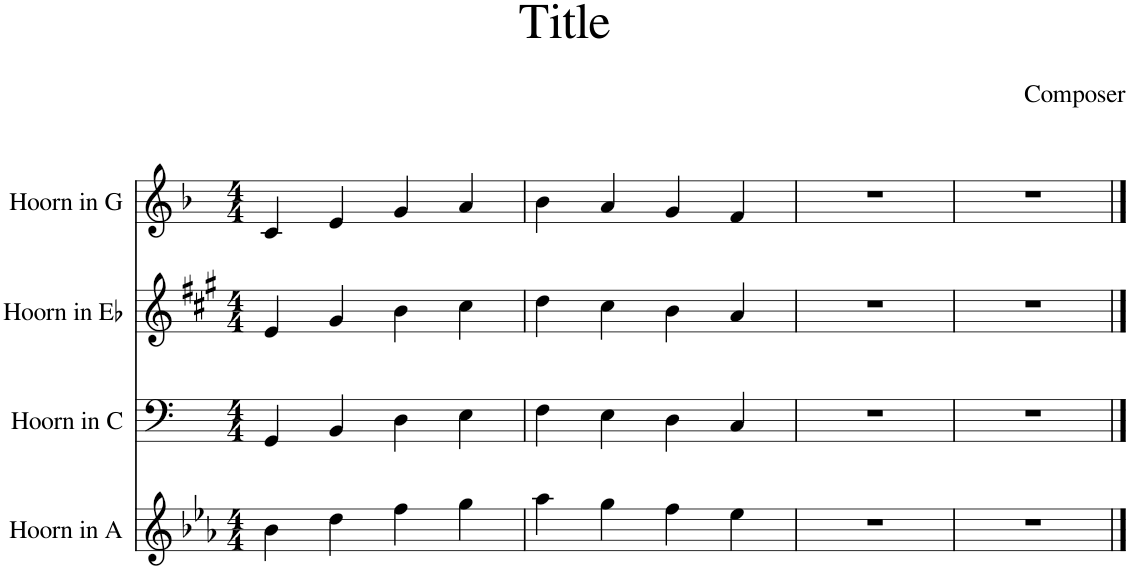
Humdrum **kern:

**kern	**kern	**kern	**kern
*part4	*part3	*part2	*part1
*staff4	*staff3	*staff2	*staff1
*I"Hoorn in A	*I"Hoorn in C	*I"Hoorn in Eb	*I"Hoorn in G
*clefG2	*clefF4	*clefG2	*clefG2
*Trd2c3	*Trd4c7	*Trd5c9	*Trd3c5
*k[b-e-a-]	*k[]	*k[f#c#g#]	*k[b-]
*M4/4	*M4/4	*M4/4	*M4/4
=1	=1	=1	=1
4b-\	4GG/	4e/	4c/
4dd\	4BB/	4g#/	4e/
4ff\	4D\	4b\	4g/
4gg\	4E\	4cc#\	4a/
=2	=2	=2	=2
4aa-\	4F\	4dd\	4b-\
4gg\	4E\	4cc#\	4a/
4ff\	4D\	4b\	4g/
4ee-\	4C/	4a/	4f/
=3	=3	=3	=3
1r	1r	1r	1r
=4	=4	=4	=4
1r	1r	1r	1r
==	==	==	==
*-	*-	*-	*-
